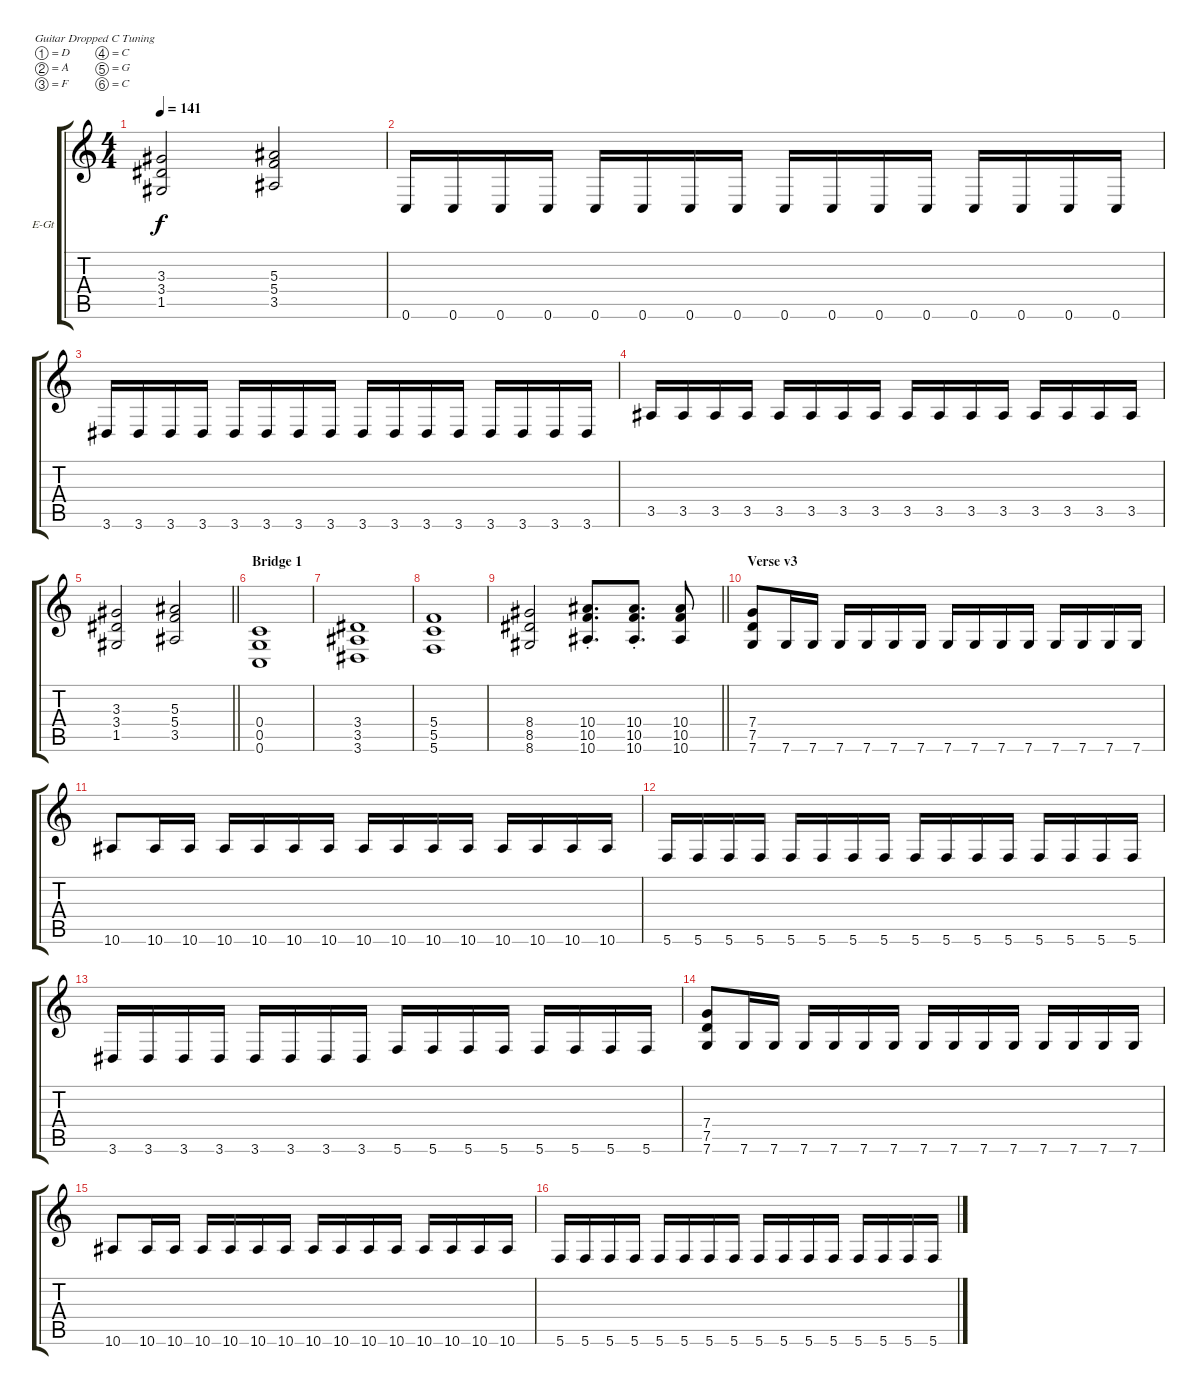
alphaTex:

\bracketExtendMode groupsimilarinstruments
\firstSystemTrackNameOrientation horizontal
\otherSystemsTrackNameOrientation horizontal
\track ("Guitar Rhythm (Right)" "E-Gt") {solo instrument distortionguitar}
\staff {score tabs}
\tuning (D4 A3 F3 C3 G2 C2)
\ts (4 4)
\tempo 141
\clef g2
\ks c
(3.3 3.4 1.5).2{dy f} (5.3 5.4 3.5).2 |
0.6.16 0.6.16 0.6.16 0.6.16 0.6.16 0.6.16 0.6.16 0.6.16 0.6.16 0.6.16 0.6.16 0.6.16 0.6.16 0.6.16 0.6.16 0.6.16 |
3.6.16 3.6.16 3.6.16 3.6.16 3.6.16 3.6.16 3.6.16 3.6.16 3.6.16 3.6.16 3.6.16 3.6.16 3.6.16 3.6.16 3.6.16 3.6.16 |
3.5.16 3.5.16 3.5.16 3.5.16 3.5.16 3.5.16 3.5.16 3.5.16 3.5.16 3.5.16 3.5.16 3.5.16 3.5.16 3.5.16 3.5.16 3.5.16 |
\barLineRight lightlight
(3.3 3.4 1.5).2 (5.3 5.4 3.5).2 |
\section ("" "Bridge 1")
(0.4 0.5 0.6).1 |
(3.4 3.5 3.6).1 |
(5.4 5.5 5.6).1 |
\barLineRight lightlight
(8.4 8.5 8.6).2 (10.4{st} 10.5{st} 10.6{st}).8{d} (10.4{st} 10.5{st} 10.6{st}).8{d} (10.4 10.5 10.6).8 |
\section ("" "Verse v3")
(7.4 7.5 7.6).8 7.6.16 7.6.16 7.6.16 7.6.16 7.6.16 7.6.16 7.6.16 7.6.16 7.6.16 7.6.16 7.6.16 7.6.16 7.6.16 7.6.16 |
10.6.8 10.6.16 10.6.16 10.6.16 10.6.16 10.6.16 10.6.16 10.6.16 10.6.16 10.6.16 10.6.16 10.6.16 10.6.16 10.6.16 10.6.16 |
5.6.16 5.6.16 5.6.16 5.6.16 5.6.16 5.6.16 5.6.16 5.6.16 5.6.16 5.6.16 5.6.16 5.6.16 5.6.16 5.6.16 5.6.16 5.6.16 |
3.6.16 3.6.16 3.6.16 3.6.16 3.6.16 3.6.16 3.6.16 3.6.16 5.6.16 5.6.16 5.6.16 5.6.16 5.6.16 5.6.16 5.6.16 5.6.16 |
(7.4 7.5 7.6).8 7.6.16 7.6.16 7.6.16 7.6.16 7.6.16 7.6.16 7.6.16 7.6.16 7.6.16 7.6.16 7.6.16 7.6.16 7.6.16 7.6.16 |
10.6.8 10.6.16 10.6.16 10.6.16 10.6.16 10.6.16 10.6.16 10.6.16 10.6.16 10.6.16 10.6.16 10.6.16 10.6.16 10.6.16 10.6.16 |
5.6.16 5.6.16 5.6.16 5.6.16 5.6.16 5.6.16 5.6.16 5.6.16 5.6.16 5.6.16 5.6.16 5.6.16 5.6.16 5.6.16 5.6.16 5.6.16
